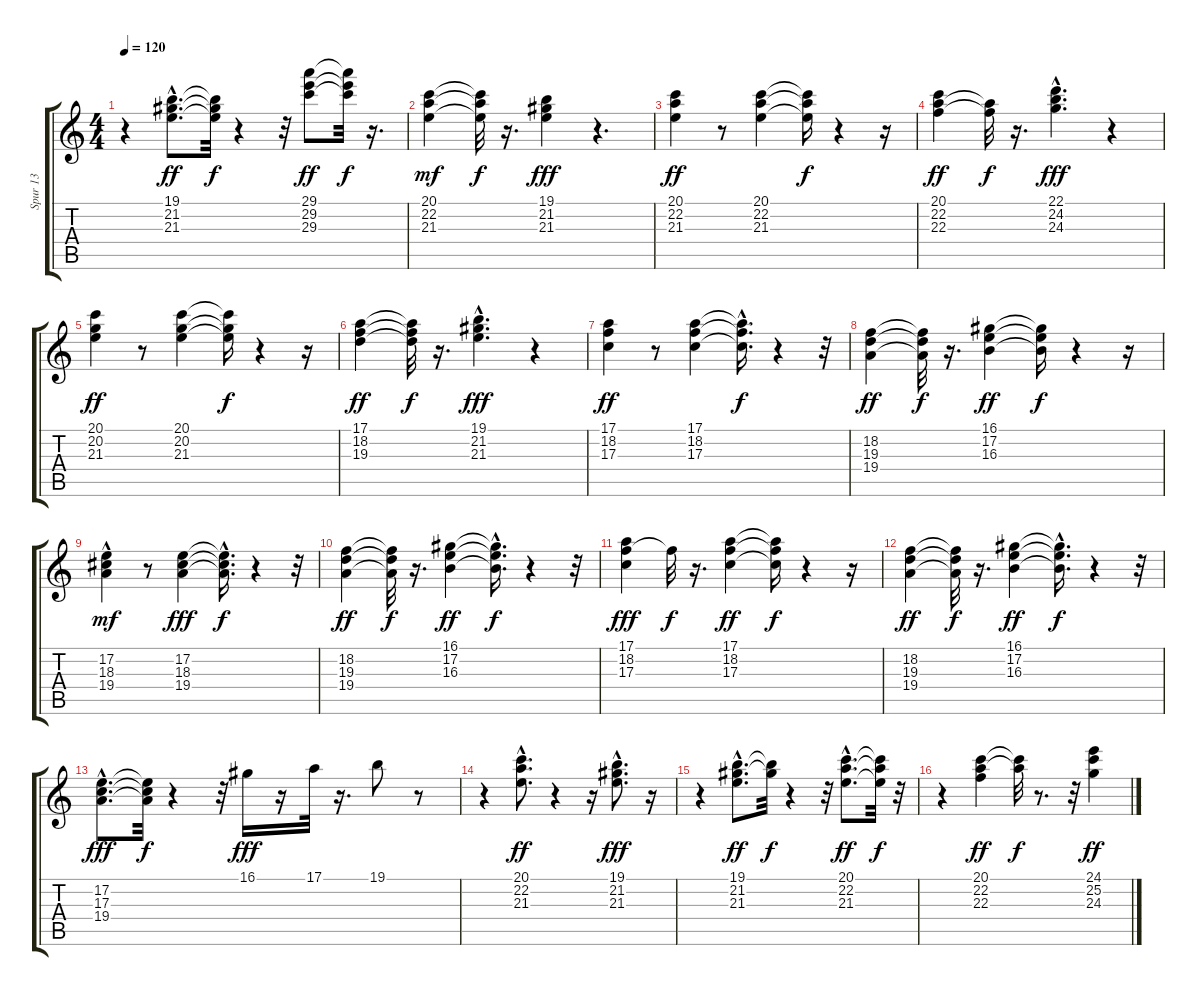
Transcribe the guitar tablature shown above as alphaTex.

\track ("Spur 13" "Spur 13") {instrument rockorgan}
\staff {score tabs}
\tuning (E4 B3 G3 D3 A2 E2) {hide}
\ts (4 4)
\tempo 120
\clef g2
\ks c
r.4{dy ff} (19.1{hac} 21.2{hac} 21.3{hac}).8{d} (19.1{t} 21.2{t} 21.3{t}).32{dy f} r.4 r.32 (29.1 29.2 29.3).8{dy ff} (29.1{t} 29.2{t} 29.3{t}).32{dy f} r.16{d} |
(20.1 22.2 21.3).4{dy mf instrument rockorgan} (20.1{t} 22.2{t} 21.3{t}).32{dy f} r.16{d} (19.1 21.2 21.3).4{dy fff} r.4{d} |
(20.1 22.2 21.3).4{dy ff} r.8 (20.1 22.2 21.3).4 (20.1{t} 22.2{t} 21.3{t}).16{dy f} r.4 r.16 |
(20.1 22.2 22.3).4{dy ff} (22.2{t} 22.3{t}).32{dy f} r.16{d} (22.1 24.2 24.3{hac}).4{d dy fff} r.4 |
(20.1 20.2 21.3).4{dy ff} r.8 (20.1 20.2 21.3).4 (20.1{t} 20.2{t} 21.3{t}).16{dy f} r.4 r.16 |
(17.1 18.2 19.3).4{dy ff} (17.1{t} 18.2{t} 19.3{t}).32{dy f} r.16{d} (19.1{hac} 21.2{hac} 21.3{hac}).4{d dy fff} r.4 |
(17.1 18.2 17.3).4{dy ff} r.8 (17.1 18.2 17.3).4 (17.1{t} 18.2{hac t} 17.3{t}).16{d dy f} r.4 r.32 |
(18.2 19.3 19.4).4{dy ff} (18.2{t} 19.3{t} 19.4{t}).32{dy f} r.16{d} (16.1 17.2 16.3).4{dy ff} (16.1{t} 17.2{t} 16.3{t}).16{dy f} r.4 r.16 |
(17.2 18.3{hac} 19.4).4{dy mf} r.8 (17.2 18.3 19.4).4{dy fff} (17.2{hac t} 18.3{hac t} 19.4{hac t}).16{d dy f} r.4 r.32 |
(18.2 19.3 19.4).4{dy ff} (18.2{t} 19.3{t} 19.4{t}).32{dy f} r.16{d} (16.1 17.2 16.3).4{dy ff} (16.1{hac t} 17.2{hac t} 16.3{hac t}).16{d dy f} r.4 r.32 |
(17.1 18.2 17.3).4{dy fff} 18.2{t}.32{dy f} r.16{d} (17.1 18.2 17.3).4{dy ff} (17.1{t} 18.2{t} 17.3{t}).16{dy f} r.4 r.16 |
(18.2 19.3 19.4).4{dy ff} (18.2{t} 19.3{t} 19.4{t}).32{dy f} r.16{d} (16.1 17.2 16.3).4{dy ff} (16.1{t} 17.2{hac t} 16.3{hac t}).16{d dy f} r.4 r.32 |
(17.2{hac} 17.3{hac} 19.4{hac}).8{d dy fff instrument rockorgan} (17.2{t} 17.3{t} 19.4{t}).32{dy f} r.4 r.32 16.1.16{dy fff} r.16 17.1.32 r.16{d} 19.1.8 r.8 |
r.4 (20.1{hac} 22.2{hac} 21.3{hac}).8{d dy ff instrument rockorgan} r.4 r.16 (19.1{hac} 21.2{hac} 21.3{hac}).8{d dy fff} r.16 |
r.4 (19.1{hac} 21.2{hac} 21.3{hac}).8{d dy ff} (19.1{t} 21.2{t}).32{dy f} r.4 r.32 (20.1{hac} 22.2{hac} 21.3{hac}).8{d dy ff} (20.1{t} 22.2{t} 21.3{t}).32{dy f} r.32 |
r.4 (20.1 22.2 22.3).4{dy ff} (20.1{t} 22.2{t}).32{dy f} r.8{d} r.32 (24.1 25.2 24.3).4{dy ff}
